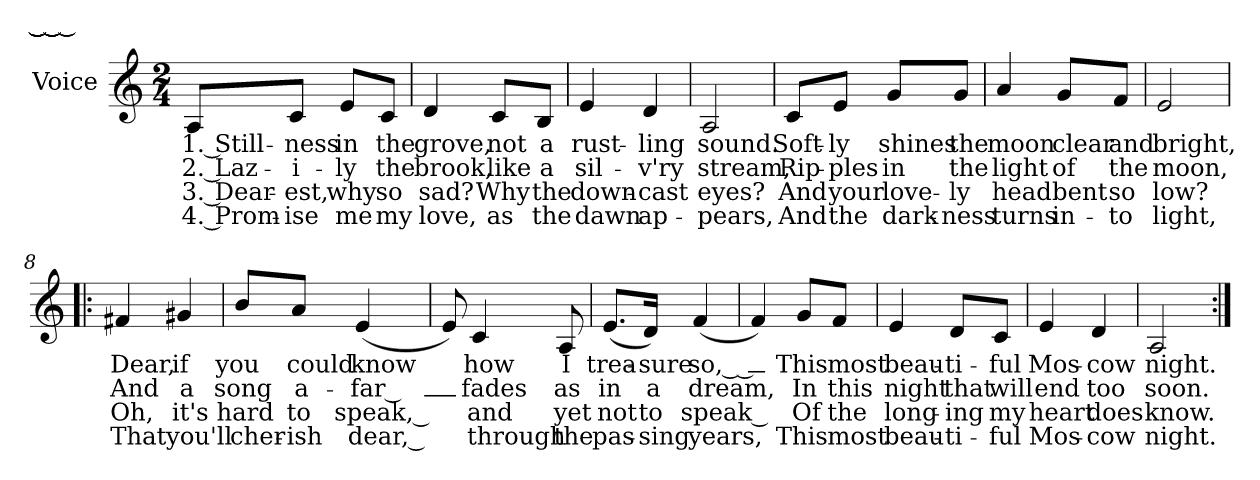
**kern	**text	**text	**text	**text
*part1	*part1	*part1	*part1	*part1
*staff1	*staff1	*staff1	*staff1	*staff1
*I"Voice	*	*	*	*
*I'Vo.	*	*	*	*
*clefG2	*	*	*	*
*M2/4	*	*	*	*
=1	=1	=1	=1	=1
8A/L	1. Still-	2. Laz-	3. Dear-	4. Prom-
8c/J	-ness	-i-	-est,	-ise
8e/L	in	-ly	why	me
8c/J	the	the	so	my
=2	=2	=2	=2	=2
4d/	grove,	brook,	sad?	love,
8c/L	not	like	Why	as
8B/J	a	a	the	the
=3	=3	=3	=3	=3
4e/	rust-	sil-	down-	dawn
4d/	-ling	-v'ry	-cast	ap-
=4	=4	=4	=4	=4
2A/	sound.	stream,	eyes?	-pears,
!!LO:LB:g=z
=5	=5	=5	=5	=5
8c/L	Soft-	Rip-	And	And
8e/J	-ly	-ples	your	the
8g/L	shines	in	love-	dark-
8g/J	the	the	-ly	-ness
=6	=6	=6	=6	=6
4a/	moon	light	head	turns
8g/L	clear	of	bent	in-
8f/J	and	the	so	-to
=7	=7	=7	=7	=7
2e/	bright,	moon,	low?	light,
!!LO:LB:g=z
=8!|:	=8!|:	=8!|:	=8!|:	=8!|:
4f#X/	Dear,	And	Oh,	That
4g#X/	if	a	it's	you'll
=9	=9	=9	=9	=9
8b/L	you	-song	hard	-cher-
8a/J	could	a-	to	-ish
(4e/	know	-far ___	speak, ____	dear, ____
=10	=10	=10	=10	=10
8e/)	.	.	.	.
4c/	how	fades	and	through
8A/	I	as	yet	the
!!LO:LB:g=z
=11	=11	=11	=11	=11
(8.e/L	trea-	in	not	pas-
16d/Jk)	-sure	a	to	-sing
(4f/	so,___	dream,	speak ___	years,
=12	=12	=12	=12	=12
4f/)	.	.	.	.
8g/L	This	In	Of	This
8f/J	most	this	the	most
=13	=13	=13	=13	=13
4e/	beau-	night	long-	beau-
8d/L	-ti-	that	-ing	-ti-
8c/J	-ful	will	my	-ful
=14	=14	=14	=14	=14
4e/	Mos-	end	heart	Mos-
4d/	-cow	too	does	-cow
=15	=15	=15	=15	=15
2A/	night.	soon.	know.	night.
=:|!	=:|!	=:|!	=:|!	=:|!
*-	*-	*-	*-	*-
